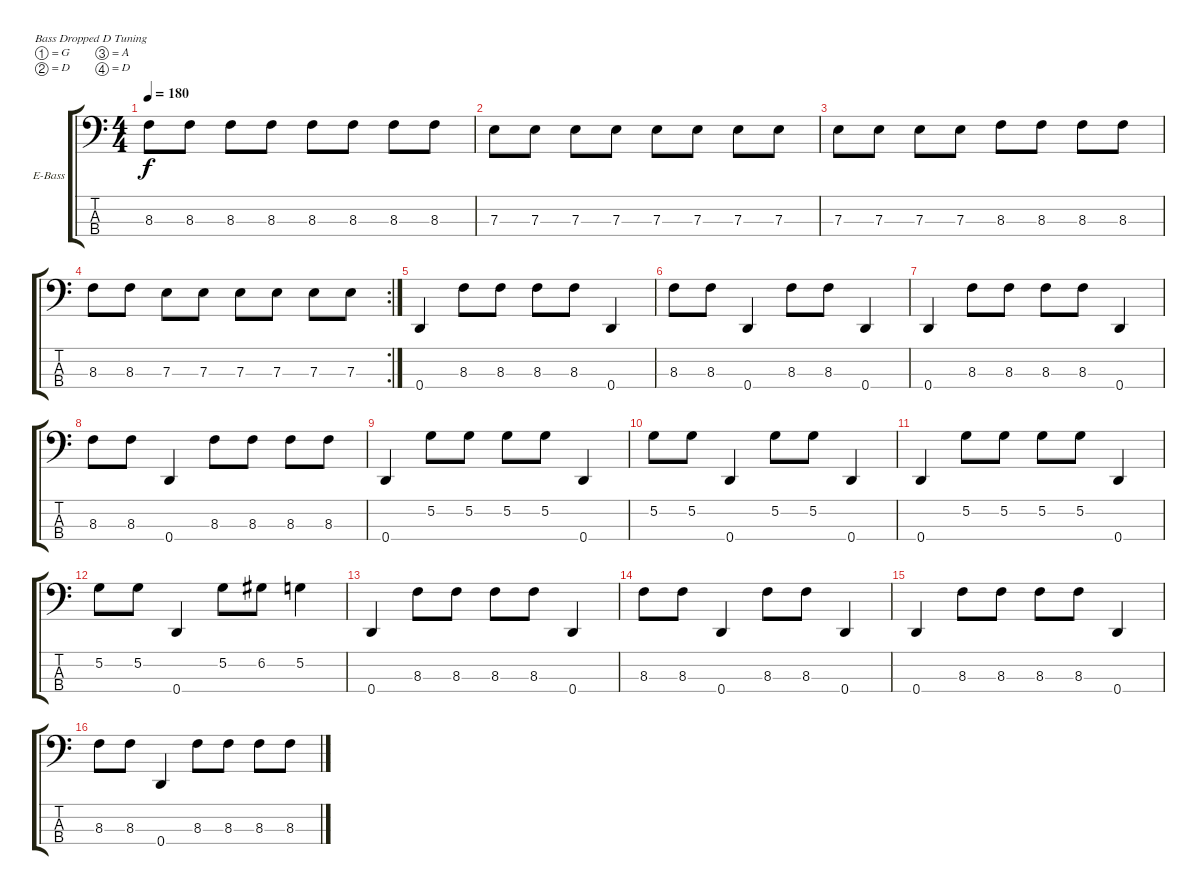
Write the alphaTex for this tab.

\bracketExtendMode groupsimilarinstruments
\firstSystemTrackNameOrientation horizontal
\otherSystemsTrackNameOrientation horizontal
\track ("Bass" "E-Bass") {instrument electricbassfinger}
\staff {score tabs}
\tuning (G2 D2 A1 D1)
\ts (4 4)
\tempo 180
\clef f4
\ks c
8.3.8{dy f} 8.3.8 8.3.8 8.3.8 8.3.8 8.3.8 8.3.8 8.3.8 |
7.3.8 7.3.8 7.3.8 7.3.8 7.3.8 7.3.8 7.3.8 7.3.8 |
7.3.8 7.3.8 7.3.8 7.3.8 8.3.8 8.3.8 8.3.8 8.3.8 |
\rc 2
8.3.8 8.3.8 7.3.8 7.3.8 7.3.8 7.3.8 7.3.8 7.3.8 |
0.4.4 8.3.8 8.3.8 8.3.8 8.3.8 0.4.4 |
8.3.8 8.3.8 0.4.4 8.3.8 8.3.8 0.4.4 |
0.4.4 8.3.8 8.3.8 8.3.8 8.3.8 0.4.4 |
8.3.8 8.3.8 0.4.4 8.3.8 8.3.8 8.3.8 8.3.8 |
0.4.4 5.2.8 5.2.8 5.2.8 5.2.8 0.4.4 |
5.2.8 5.2.8 0.4.4 5.2.8 5.2.8 0.4.4 |
0.4.4 5.2.8 5.2.8 5.2.8 5.2.8 0.4.4 |
5.2.8 5.2.8 0.4.4 5.2.8 6.2.8 5.2.4 |
0.4.4 8.3.8 8.3.8 8.3.8 8.3.8 0.4.4 |
8.3.8 8.3.8 0.4.4 8.3.8 8.3.8 0.4.4 |
0.4.4 8.3.8 8.3.8 8.3.8 8.3.8 0.4.4 |
8.3.8 8.3.8 0.4.4 8.3.8 8.3.8 8.3.8 8.3.8
